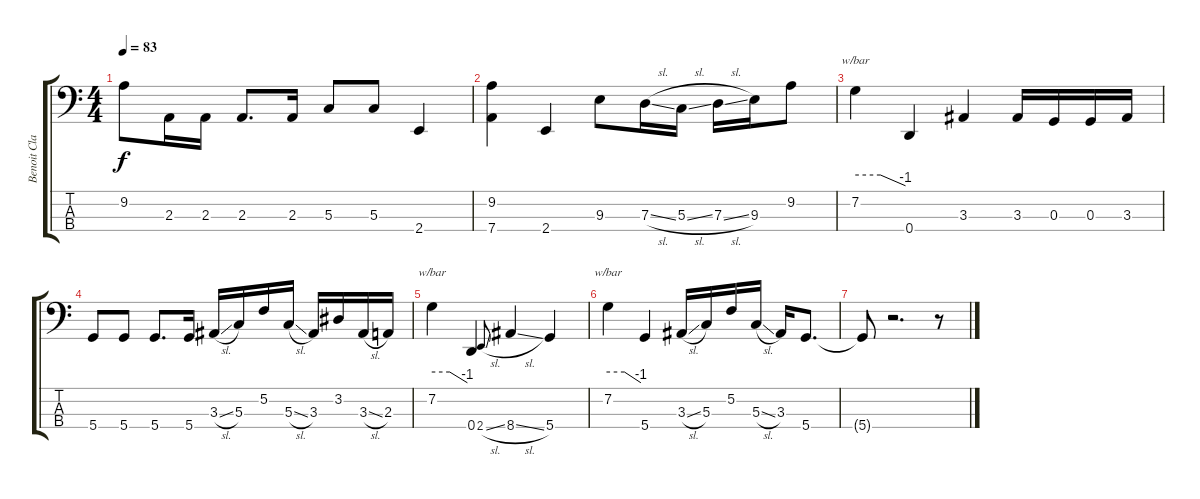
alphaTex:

\track ("Benoit Claus" "Benoit Cla") {instrument electricbassfinger}
\staff {score tabs}
\tuning (F2 C2 G1 D1) {hide}
\ts (4 4)
\tempo 83
\clef f4
\ks c
9.2.8{dy f} 2.3.16 2.3.16 2.3.8{d} 2.3.16 5.3.8 5.3.8 2.4.4 |
(9.2 7.4).4 2.4.4 9.3.8 7.3{sl}.16 5.3{sl}.16 7.3{sl}.16 9.3.16 9.2.8 |
7.2.4{tbe (custom default 0 0 30 0 60 -4)} 0.4.4 3.3.4 3.3.16 0.3.16 0.3.16 3.3.16 |
5.4.8 5.4.8 5.4.8{d} 5.4.16 3.3{sl}.16 5.3.16 5.2.16 5.3{sl}.16 3.3.16 3.2.16 3.3{sl}.16 2.3.16 |
7.2.4{tbe (custom default 0 0 30 0 60 -4)} 0.4.4 2.4{sl}.8{gr onbeat} 8.4{sl}.4 5.4.4 |
7.2.4{tbe (custom default 0 0 30 0 60 -4)} 5.4.4 3.3{sl}.16 5.3.16 5.2.16 5.3{sl}.16 3.3.16 5.4.8{d} |
5.4{t}.8 r.2{d} r.8
